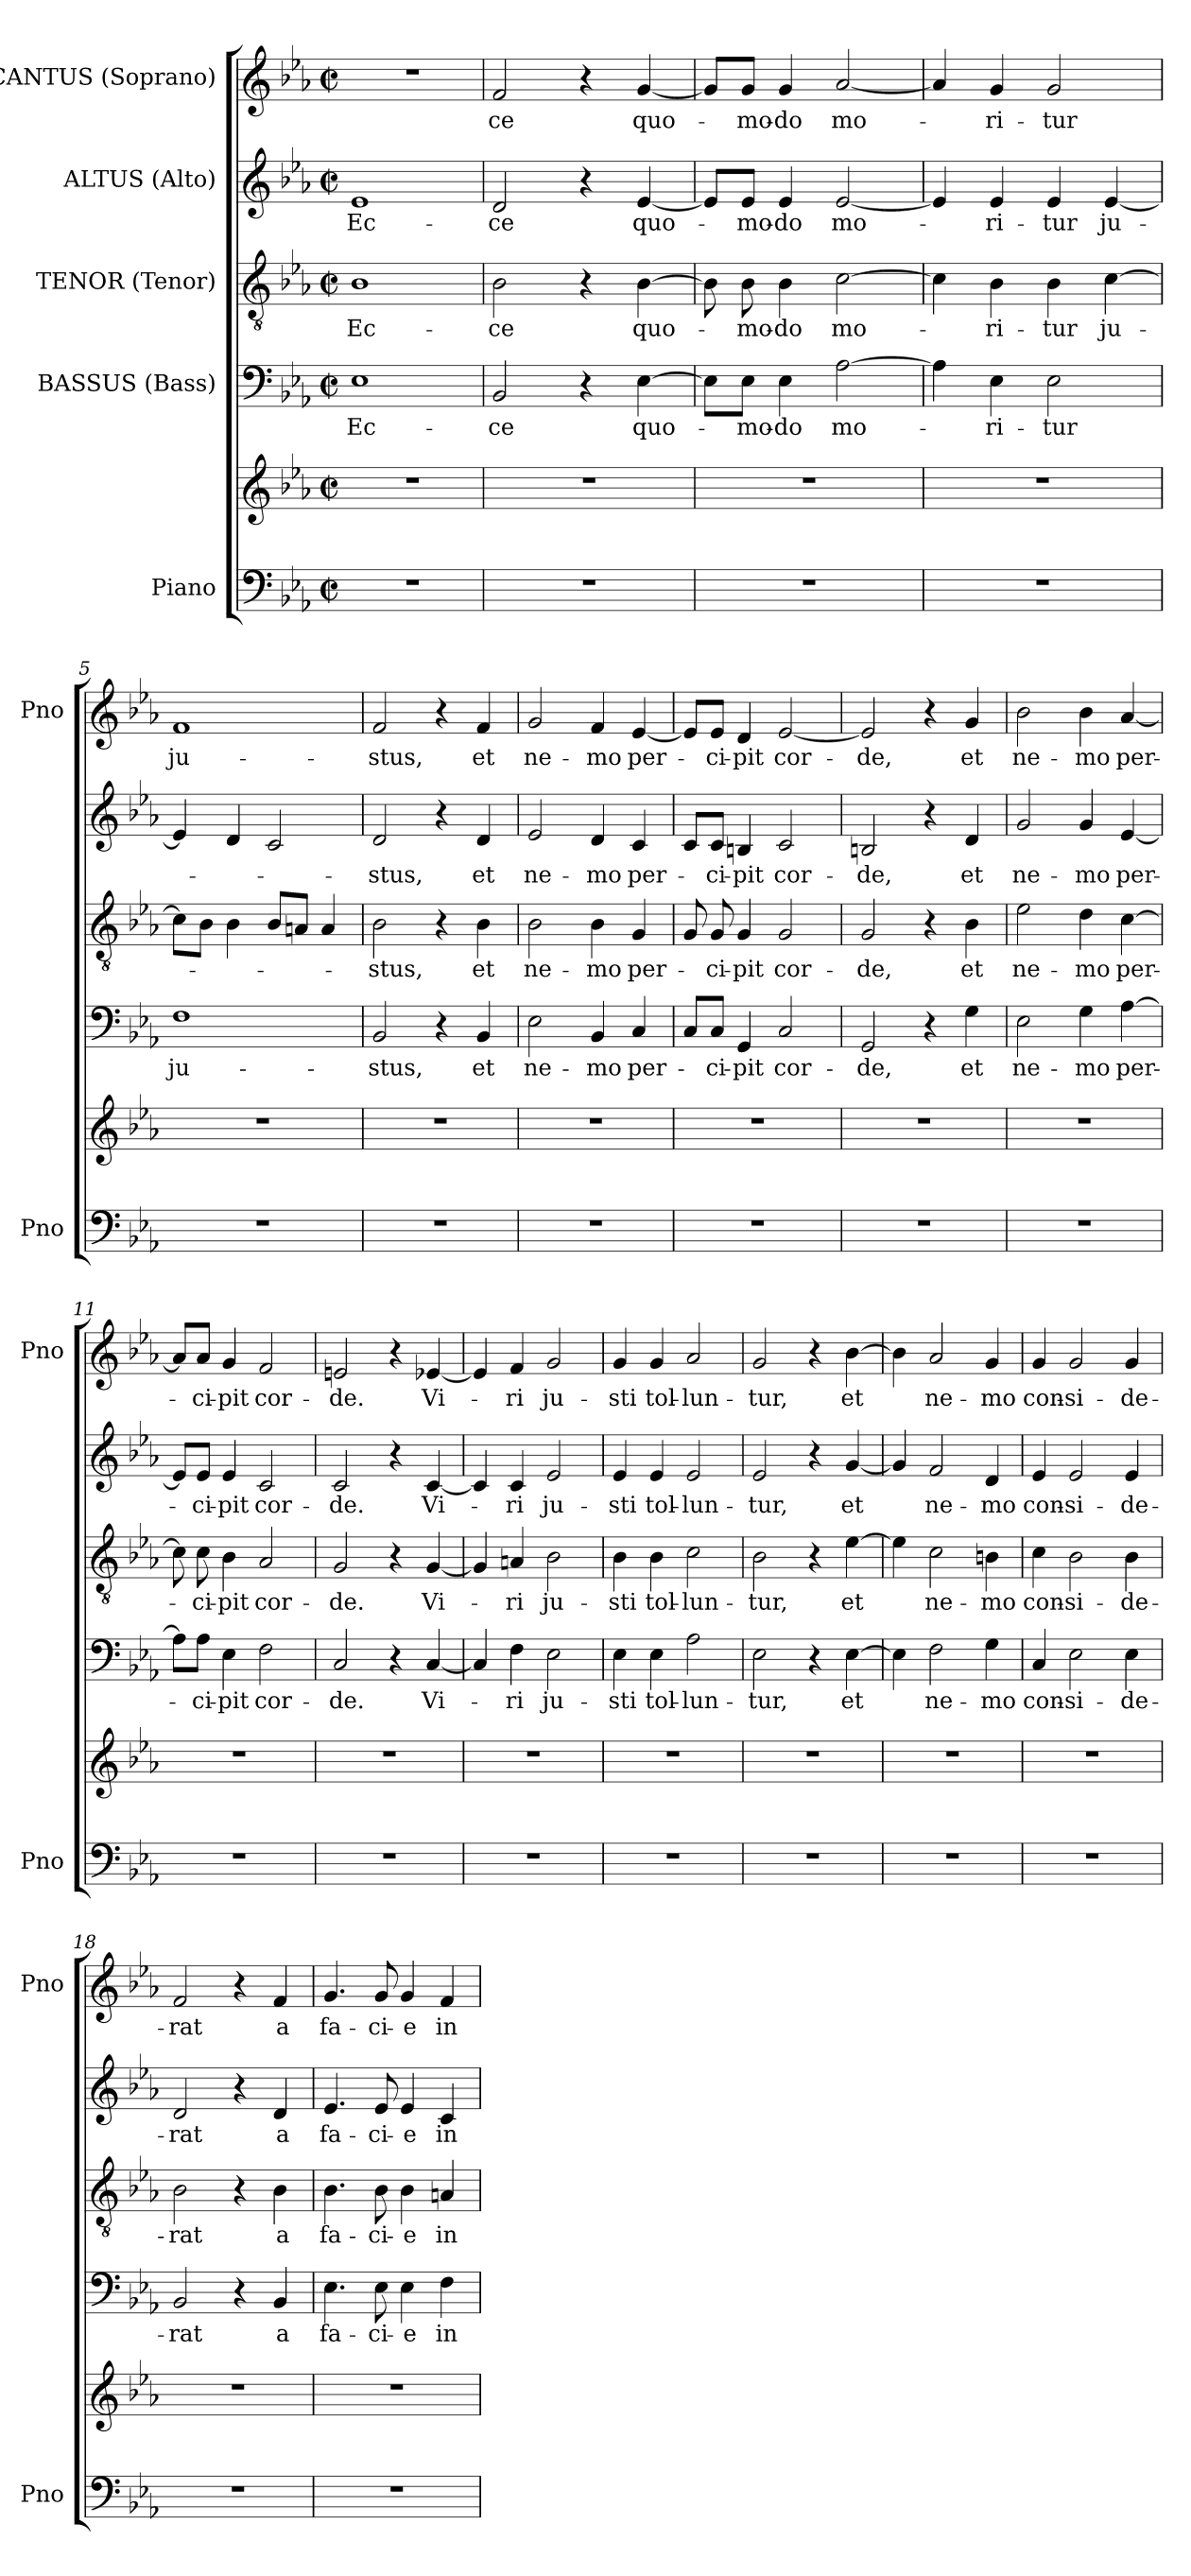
**kern	**kern	**kern	**text	**kern	**text	**kern	**text	**kern	**text
*part5	*part5	*part4	*part4	*part3	*part3	*part2	*part2	*part1	*part1
*staff6	*staff5	*staff4	*staff4	*staff3	*staff3	*staff2	*staff2	*staff1	*staff1
*I"Piano	*	*I"BASSUS (Bass)	*	*I"TENOR (Tenor)	*	*I"ALTUS (Alto)	*	*I"CANTUS (Soprano)	*
*I'Pno	*	*	*	*	*	*	*	*I'Pno	*
*clefF4	*clefG2	*clefF4	*	*clefGv2	*	*clefG2	*	*clefG2	*
*k[b-e-a-]	*k[b-e-a-]	*k[b-e-a-]	*	*k[b-e-a-]	*	*k[b-e-a-]	*	*k[b-e-a-]	*
*E-:	*E-:	*E-:	*	*E-:	*	*E-:	*	*E-:	*
*M2/2	*M2/2	*M2/2	*	*M2/2	*	*M2/2	*	*M2/2	*
*met(c|)	*met(c|)	*met(c|)	*	*met(c|)	*	*met(c|)	*	*met(c|)	*
=1	=1	=1	=1	=1	=1	=1	=1	=1	=1
1r	1r	1E-	Ec-	1B-	Ec-	1e-	Ec-	1r	.
=2	=2	=2	=2	=2	=2	=2	=2	=2	=2
1r	1r	2BB-/	-ce	2B-\	-ce	2d/	-ce	2f/	ce
.	.	4r	.	4r	.	4r	.	4r	.
.	.	[4E-\	quo-	[4B-\	quo-	[4e-/	quo-	[4g/	quo-
=3	=3	=3	=3	=3	=3	=3	=3	=3	=3
1r	1r	8E-\L]	.	8B-\]	.	8e-/L]	.	8g/L]	.
.	.	8E-\J	-mo-	8B-\	-mo-	8e-/J	-mo-	8g/J	-mo-
.	.	4E-\	-do	4B-\	-do	4e-/	-do	4g/	-do
.	.	[2A-\	mo-	[2c\	mo-	[2e-/	mo-	[2a-/	mo-
=4	=4	=4	=4	=4	=4	=4	=4	=4	=4
1r	1r	4A-\]	.	4c\]	.	4e-/]	.	4a-/]	.
.	.	4E-\	-ri-	4B-\	-ri-	4e-/	-ri-	4g/	-ri-
.	.	2E-\	-tur	4B-\	-tur	4e-/	-tur	2g/	-tur
.	.	.	.	[4c\	ju-	[4e-/	ju-	.	.
=5	=5	=5	=5	=5	=5	=5	=5	=5	=5
1r	1r	1F	ju-	8c\L]	.	4e-/]	.	1f	ju-
.	.	.	.	8B-\J	.	.	.	.	.
.	.	.	.	4B-\	.	4d/	.	.	.
.	.	.	.	8B-/L	.	2c/	.	.	.
.	.	.	.	8An/J	.	.	.	.	.
.	.	.	.	4A/	.	.	.	.	.
!!LO:LB:g=z
=6	=6	=6	=6	=6	=6	=6	=6	=6	=6
1r	1r	2BB-/	-­stus,	2B-\	-­stus,	2d/	-­stus,	2f/	-­stus,
.	.	4r	.	4r	.	4r	.	4r	.
.	.	4BB-/	et	4B-\	et	4d/	et	4f/	et
=7	=7	=7	=7	=7	=7	=7	=7	=7	=7
1r	1r	2E-\	ne-	2B-\	ne-	2e-/	ne-	2g/	ne-
.	.	4BB-/	-mo	4B-\	-mo	4d/	-mo	4f/	-mo
.	.	4C/	per-	4G/	per-	4c/	per-	[4e-/	per-
=8	=8	=8	=8	=8	=8	=8	=8	=8	=8
1r	1r	8C/L	.	8G/	.	8c/L	.	8e-/L]	.
.	.	8C/J	-ci-	8G/	-ci-	8c/J	-ci-	8e-/J	-ci-
.	.	4GG/	-pit	4G/	-pit	4Bn/	-pit	4d/	-pit
.	.	2C/	cor-	2G/	cor-	2c/	cor-	[2e-/	cor-
=9	=9	=9	=9	=9	=9	=9	=9	=9	=9
1r	1r	2GG/	-de,	2G/	-de,	2Bn/	-de,	2e-/]	-de,
.	.	4r	.	4r	.	4r	.	4r	.
.	.	4G\	et	4B-\	et	4d/	et	4g/	et
=10	=10	=10	=10	=10	=10	=10	=10	=10	=10
1r	1r	2E-\	ne-	2e-\	ne-	2g/	ne-	2b-\	ne-
.	.	4G\	-mo	4d\	-mo	4g/	-mo	4b-\	-mo
.	.	[4A-\	per-	[4c\	per-	[4e-/	per-	[4a-/	per-
=11	=11	=11	=11	=11	=11	=11	=11	=11	=11
1r	1r	8A-\L]	.	8c\]	.	8e-/L]	.	8a-/L]	.
.	.	8A-\J	-ci-	8c\	-ci-	8e-/J	-ci-	8a-/J	-ci-
.	.	4E-\	-pit	4B-\	-pit	4e-/	-pit	4g/	-pit
.	.	2F\	cor-	2A-/	cor-	2c/	cor-	2f/	cor-
!!LO:LB:g=z
=12	=12	=12	=12	=12	=12	=12	=12	=12	=12
1r	1r	2C/	-­de.	2G/	-­de.	2c/	-­de.	2en/	-­de.
.	.	4r	.	4r	.	4r	.	4r	.
.	.	[4C/	Vi-	[4G/	Vi-	[4c/	Vi-	[4e-X/	Vi-
=13	=13	=13	=13	=13	=13	=13	=13	=13	=13
1r	1r	4C/]	.	4G/]	.	4c/]	.	4e-/]	.
.	.	4F\	-ri	4An/	-ri	4c/	-ri	4f/	-ri
.	.	2E-\	ju-	2B-\	ju-	2e-/	ju-	2g/	ju-
=14	=14	=14	=14	=14	=14	=14	=14	=14	=14
1r	1r	4E-\	-sti	4B-\	-sti	4e-/	-sti	4g/	-sti
.	.	4E-\	tol-	4B-\	tol-	4e-/	tol-	4g/	tol-
.	.	2A-\	-lun-	2c\	-lun-	2e-/	-lun-	2a-/	-lun-
=15	=15	=15	=15	=15	=15	=15	=15	=15	=15
1r	1r	2E-\	-tur,	2B-\	-tur,	2e-/	-tur,	2g/	-tur,
.	.	4r	.	4r	.	4r	.	4r	.
.	.	[4E-\	et	[4e-\	et	[4g/	et	[4b-\	et
=16	=16	=16	=16	=16	=16	=16	=16	=16	=16
1r	1r	4E-\]	.	4e-\]	.	4g/]	.	4b-\]	.
.	.	2F\	ne-	2c\	ne-	2f/	ne-	2a-/	ne-
.	.	4G\	-mo	4Bn\	-mo	4d/	-mo	4g/	-mo
=17	=17	=17	=17	=17	=17	=17	=17	=17	=17
1r	1r	4C/	con-	4c\	con-	4e-/	con-	4g/	con-
.	.	2E-\	-si-	2B-\	-si-	2e-/	-si-	2g/	-si-
.	.	4E-\	-de-	4B-\	-de-	4e-/	-de-	4g/	-de-
=18	=18	=18	=18	=18	=18	=18	=18	=18	=18
1r	1r	2BB-/	-­rat	2B-\	-­rat	2d/	-­rat	2f/	-­rat
.	.	4r	.	4r	.	4r	.	4r	.
.	.	4BB-/	a	4B-\	a	4d/	a	4f/	a
!!LO:PB:g=z
=19	=19	=19	=19	=19	=19	=19	=19	=19	=19
1r	1r	4.E-\	fa-	4.B-\	fa-	4.e-/	fa-	4.g/	fa-
.	.	8E-\	-ci-	8B-\	-ci-	8e-/	-ci-	8g/	-ci-
.	.	4E-\	-e	4B-\	-e	4e-/	-e	4g/	-e
.	.	4F\	in-	4An/	in-	4c/	in-	4f/	in-
=	=	=	=	=	=	=	=	=	=
*-	*-	*-	*-	*-	*-	*-	*-	*-	*-
